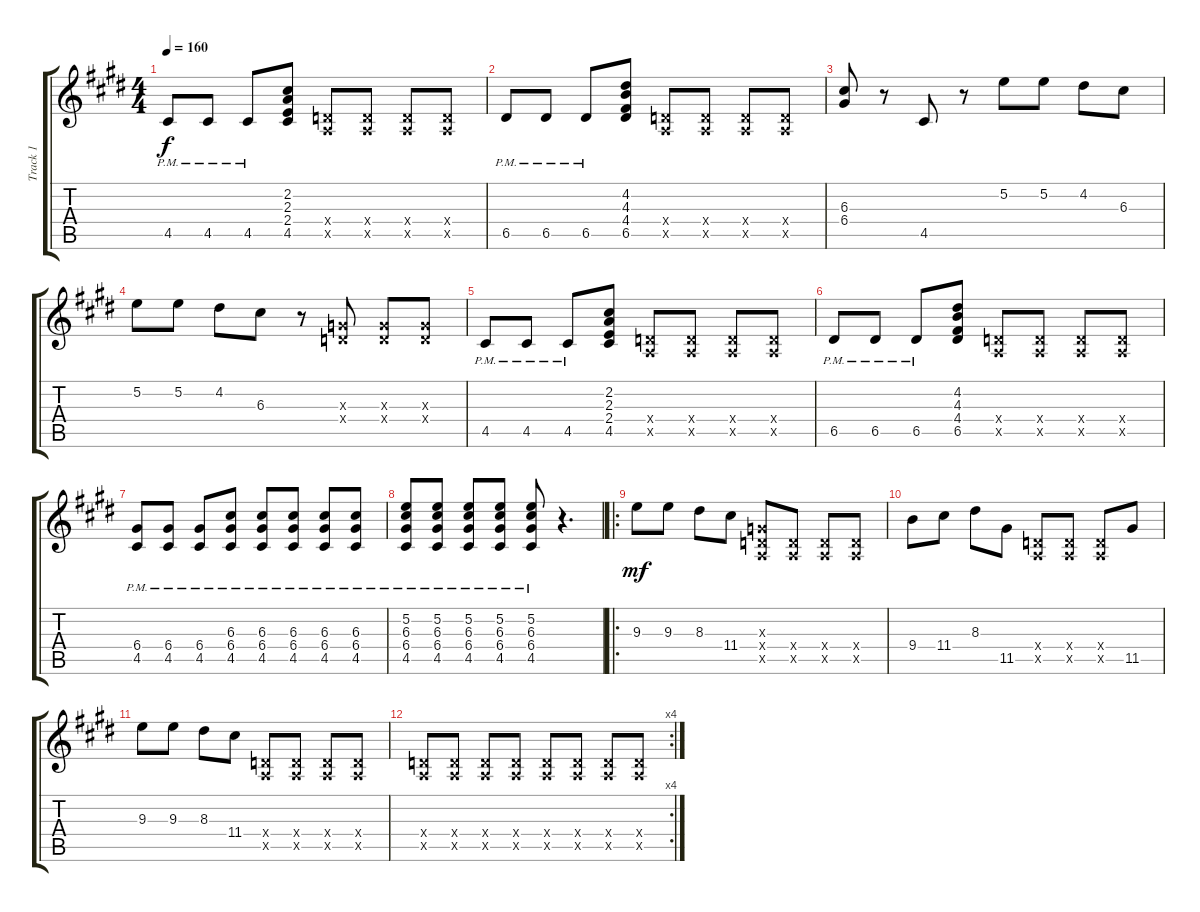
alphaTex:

\track ("Track 1" "Track 1") {instrument acousticguitarsteel}
\staff {score tabs}
\tuning (E4 B3 G3 D3 A2 E2) {hide}
\ts (4 4)
\tempo 160
\clef g2
\ks e
4.5{pm}.8{dy f} 4.5{pm}.8 4.5{pm}.8 (2.2 2.3 2.4 4.5).8 (0.4{x} 0.5{x}).8 (0.4{x} 0.5{x}).8 (0.4{x} 0.5{x}).8 (0.4{x} 0.5{x}).8 |
6.5{pm}.8 6.5{pm}.8 6.5{pm}.8 (4.2 4.3 4.4 6.5).8 (0.4{x} 0.5{x}).8 (0.4{x} 0.5{x}).8 (0.4{x} 0.5{x}).8 (0.4{x} 0.5{x}).8 |
(6.3 6.4).8 r.8 4.5.8 r.8 5.2.8 5.2.8 4.2.8 6.3.8 |
5.2.8 5.2.8 4.2.8 6.3.8 r.8 (0.3{x} 0.4{x}).8 (0.3{x} 0.4{x}).8 (0.3{x} 0.4{x}).8 |
4.5{pm}.8 4.5{pm}.8 4.5{pm}.8 (2.2 2.3 2.4 4.5).8 (0.4{x} 0.5{x}).8 (0.4{x} 0.5{x}).8 (0.4{x} 0.5{x}).8 (0.4{x} 0.5{x}).8 |
6.5{pm}.8 6.5{pm}.8 6.5{pm}.8 (4.2 4.3 4.4 6.5).8 (0.4{x} 0.5{x}).8 (0.4{x} 0.5{x}).8 (0.4{x} 0.5{x}).8 (0.4{x} 0.5{x}).8 |
(6.4{pm} 4.5{pm}).8 (6.4{pm} 4.5{pm}).8 (6.4{pm} 4.5{pm}).8 (6.3{pm} 6.4{pm} 4.5{pm}).8 (6.3{pm} 6.4{pm} 4.5{pm}).8 (6.3{pm} 6.4{pm} 4.5{pm}).8 (6.3{pm} 6.4{pm} 4.5{pm}).8 (6.3{pm} 6.4{pm} 4.5{pm}).8 |
(5.2{pm} 6.3{pm} 6.4{pm} 4.5{pm}).8 (5.2{pm} 6.3{pm} 6.4{pm} 4.5{pm}).8 (5.2{pm} 6.3{pm} 6.4{pm} 4.5{pm}).8 (5.2{pm} 6.3{pm} 6.4{pm} 4.5{pm}).8 (5.2{pm} 6.3{pm} 6.4{pm} 4.5{pm}).8 r.4{d} |
\ro
9.3.8{dy mf volume 3} 9.3.8 8.3.8 11.4.8 (0.3{x} 0.4{x} 0.5{x}).8 (0.4{x} 0.5{x}).8 (0.4{x} 0.5{x}).8 (0.4{x} 0.5{x}).8 |
9.4.8 11.4.8 8.3.8 11.5.8 (0.4{x} 0.5{x}).8 (0.4{x} 0.5{x}).8 (0.4{x} 0.5{x}).8 11.5.8 |
9.3.8 9.3.8 8.3.8 11.4.8 (0.4{x} 0.5{x}).8 (0.4{x} 0.5{x}).8 (0.4{x} 0.5{x}).8 (0.4{x} 0.5{x}).8 |
\rc 4
(0.4{x} 0.5{x}).8 (0.4{x} 0.5{x}).8 (0.4{x} 0.5{x}).8 (0.4{x} 0.5{x}).8 (0.4{x} 0.5{x}).8 (0.4{x} 0.5{x}).8 (0.4{x} 0.5{x}).8 (0.4{x} 0.5{x}).8
